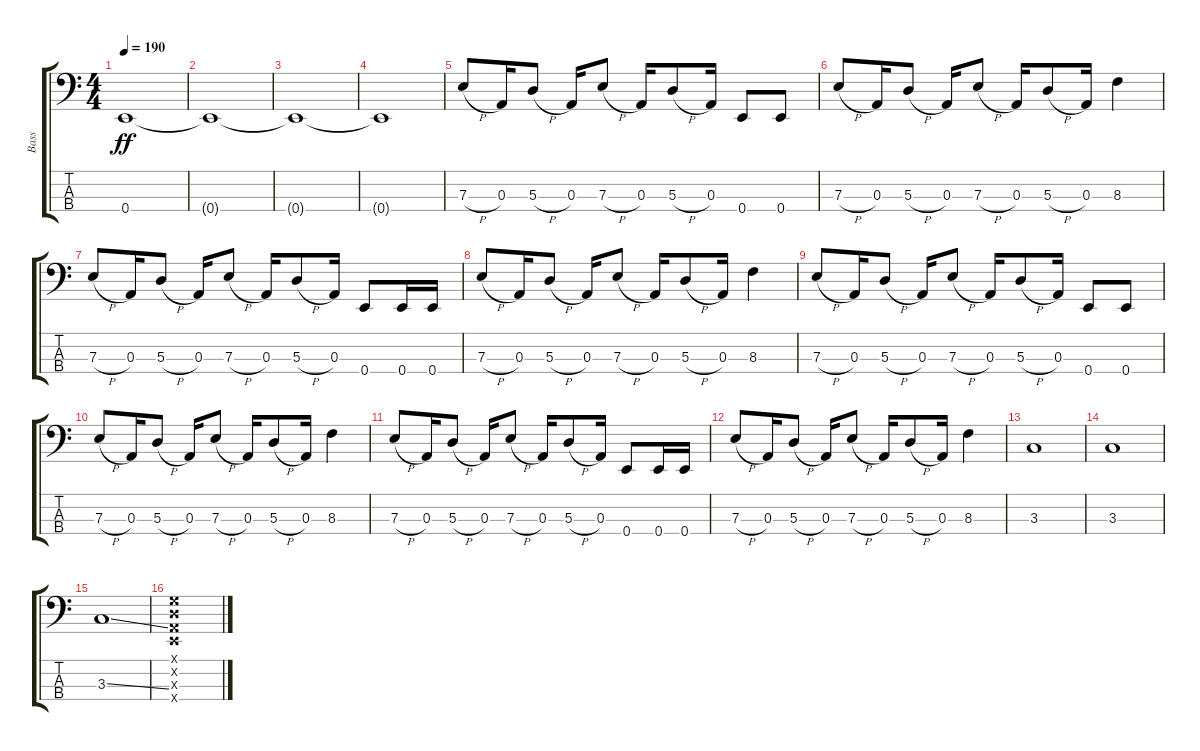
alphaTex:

\track ("Bass" "Bass") {instrument electricbassfinger}
\staff {score tabs}
\tuning (G2 D2 A1 E1) {hide}
\ts (4 4)
\tempo 190
\clef f4
\ks c
0.4.1{dy ff} |
0.4{t}.1 |
0.4{t}.1 |
0.4{t}.1 |
7.3{h}.8 0.3.16 5.3{h}.8 0.3.16 7.3{h}.8 0.3.16 5.3{h}.8 0.3.16 0.4.8 0.4.8 |
7.3{h}.8 0.3.16 5.3{h}.8 0.3.16 7.3{h}.8 0.3.16 5.3{h}.8 0.3.16 8.3.4 |
7.3{h}.8 0.3.16 5.3{h}.8 0.3.16 7.3{h}.8 0.3.16 5.3{h}.8 0.3.16 0.4.8 0.4.16 0.4.16 |
7.3{h}.8 0.3.16 5.3{h}.8 0.3.16 7.3{h}.8 0.3.16 5.3{h}.8 0.3.16 8.3.4 |
7.3{h}.8 0.3.16 5.3{h}.8 0.3.16 7.3{h}.8 0.3.16 5.3{h}.8 0.3.16 0.4.8 0.4.8 |
7.3{h}.8 0.3.16 5.3{h}.8 0.3.16 7.3{h}.8 0.3.16 5.3{h}.8 0.3.16 8.3.4 |
7.3{h}.8 0.3.16 5.3{h}.8 0.3.16 7.3{h}.8 0.3.16 5.3{h}.8 0.3.16 0.4.8 0.4.16 0.4.16 |
7.3{h}.8 0.3.16 5.3{h}.8 0.3.16 7.3{h}.8 0.3.16 5.3{h}.8 0.3.16 8.3.4 |
3.3.1 |
3.3.1 |
3.3{ss}.1 |
(0.1{x} 0.2{x} 0.3{x} 0.4{x}).1
